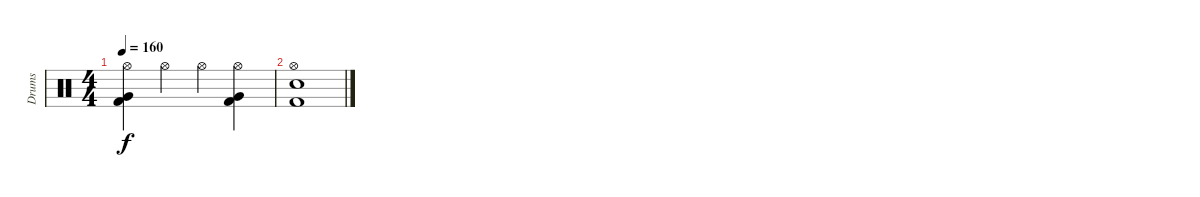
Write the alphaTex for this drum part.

\track ("Drums" "Drums") {instrument percussion}
\staff {score}
\articulation defaults
\ts (4 4)
\tempo 160
\clef neutral
\ks c
("Hi-Hat (open)" "Very Low Tom (hit)" "Kick (hit) 2").4{dy f} "Hi-Hat (open)".4 "Hi-Hat (open)".4 ("Hi-Hat (open)" "Very Low Tom (hit)" "Kick (hit) 2").4 |
("Hi-Hat (open)" "Snare (hit) 2" "Kick (hit) 2").1
